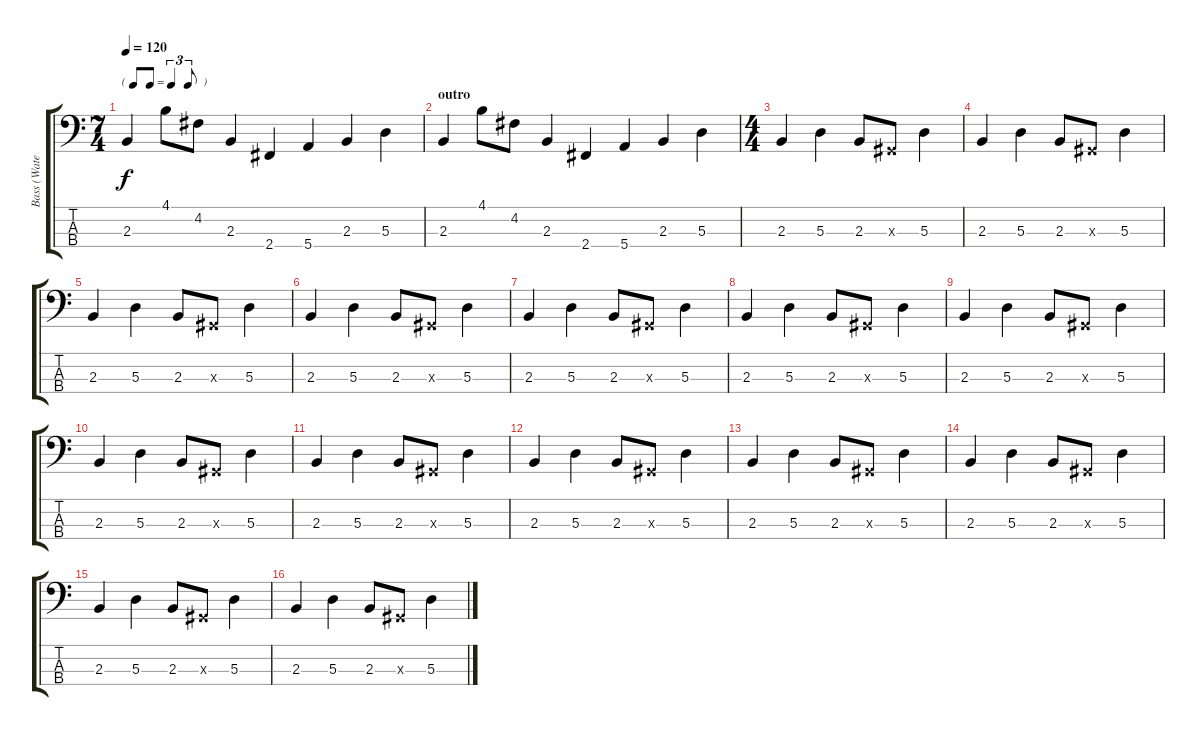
\track ("Bass (Waters)" "Bass (Wate") {instrument electricbassfinger}
\staff {score tabs}
\tuning (G2 D2 A1 E1) {hide}
\ts (7 4)
\tf triplet8th
\tempo 120
\clef f4
\ks c
2.3.4{dy f} 4.1.8 4.2.8 2.3.4 2.4.4 5.4.4 2.3.4 5.3.4 |
\section ("" "outro")
2.3.4 4.1.8 4.2.8 2.3.4 2.4.4 5.4.4 2.3.4 5.3.4 |
\ts (4 4)
2.3.4 5.3.4 2.3.8 -1.3{x}.8 5.3.4 |
2.3.4 5.3.4 2.3.8 -1.3{x}.8 5.3.4 |
2.3.4 5.3.4 2.3.8 -1.3{x}.8 5.3.4 |
2.3.4 5.3.4 2.3.8 -1.3{x}.8 5.3.4 |
2.3.4 5.3.4 2.3.8 -1.3{x}.8 5.3.4 |
2.3.4 5.3.4 2.3.8 -1.3{x}.8 5.3.4 |
2.3.4 5.3.4 2.3.8 -1.3{x}.8 5.3.4 |
2.3.4 5.3.4 2.3.8 -1.3{x}.8 5.3.4 |
2.3.4 5.3.4 2.3.8 -1.3{x}.8 5.3.4 |
2.3.4 5.3.4 2.3.8 -1.3{x}.8 5.3.4 |
2.3.4 5.3.4 2.3.8 -1.3{x}.8 5.3.4 |
2.3.4 5.3.4 2.3.8 -1.3{x}.8 5.3.4 |
2.3.4 5.3.4 2.3.8 -1.3{x}.8 5.3.4 |
2.3.4 5.3.4 2.3.8 -1.3{x}.8 5.3.4
